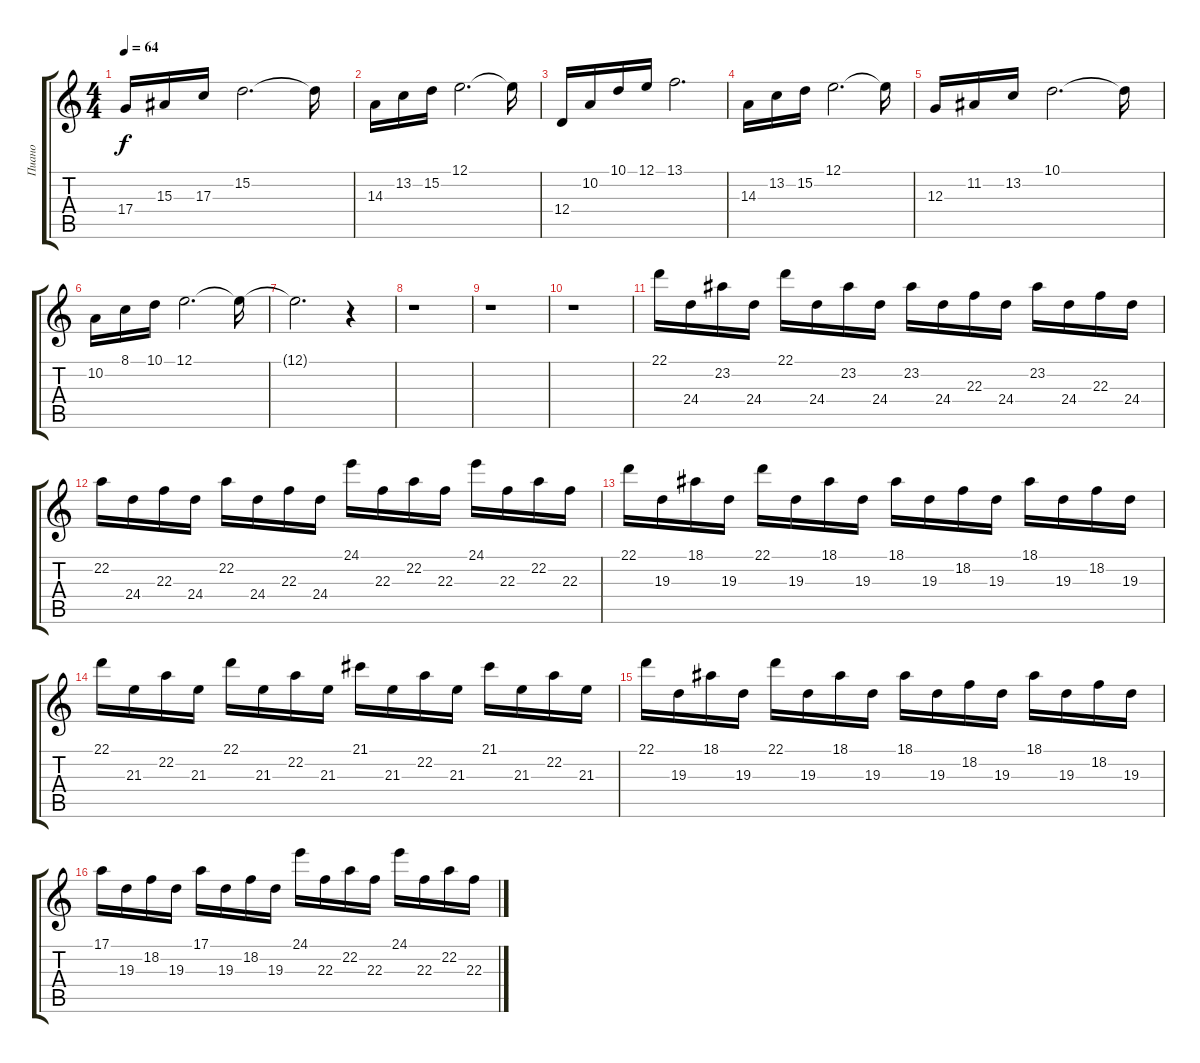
\track ("Пиано" "Пиано") {instrument acousticgrandpiano}
\staff {score tabs}
\tuning (E4 B3 G3 D3 A2 E2) {hide}
\ts (4 4)
\tempo 64
\clef g2
\ks c
17.4.16{dy f} 15.3.16 17.3.16 15.2.2{d} 15.2{t}.16 |
14.3.16 13.2.16 15.2.16 12.1.2{d} 12.1{t}.16 |
12.4.16 10.2.16 10.1.16 12.1.16 13.1.2{d} |
14.3.16 13.2.16 15.2.16 12.1.2{d} 12.1{t}.16 |
12.3.16 11.2.16 13.2.16 10.1.2{d} 10.1{t}.16 |
10.2.16 8.1.16 10.1.16 12.1.2{d} 12.1{t}.16 |
12.1{t}.2{d} r.4 |
r.1 |
r.1 |
r.1 |
22.1.16 24.4.16 23.2.16 24.4.16 22.1.16 24.4.16 23.2.16 24.4.16 23.2.16 24.4.16 22.3.16 24.4.16 23.2.16 24.4.16 22.3.16 24.4.16 |
22.2.16 24.4.16 22.3.16 24.4.16 22.2.16 24.4.16 22.3.16 24.4.16 24.1.16 22.3.16 22.2.16 22.3.16 24.1.16 22.3.16 22.2.16 22.3.16 |
22.1.16 19.3.16 18.1.16 19.3.16 22.1.16 19.3.16 18.1.16 19.3.16 18.1.16 19.3.16 18.2.16 19.3.16 18.1.16 19.3.16 18.2.16 19.3.16 |
22.1.16 21.3.16 22.2.16 21.3.16 22.1.16 21.3.16 22.2.16 21.3.16 21.1.16 21.3.16 22.2.16 21.3.16 21.1.16 21.3.16 22.2.16 21.3.16 |
22.1.16 19.3.16 18.1.16 19.3.16 22.1.16 19.3.16 18.1.16 19.3.16 18.1.16 19.3.16 18.2.16 19.3.16 18.1.16 19.3.16 18.2.16 19.3.16 |
17.1.16 19.3.16 18.2.16 19.3.16 17.1.16 19.3.16 18.2.16 19.3.16 24.1.16 22.3.16 22.2.16 22.3.16 24.1.16 22.3.16 22.2.16 22.3.16
